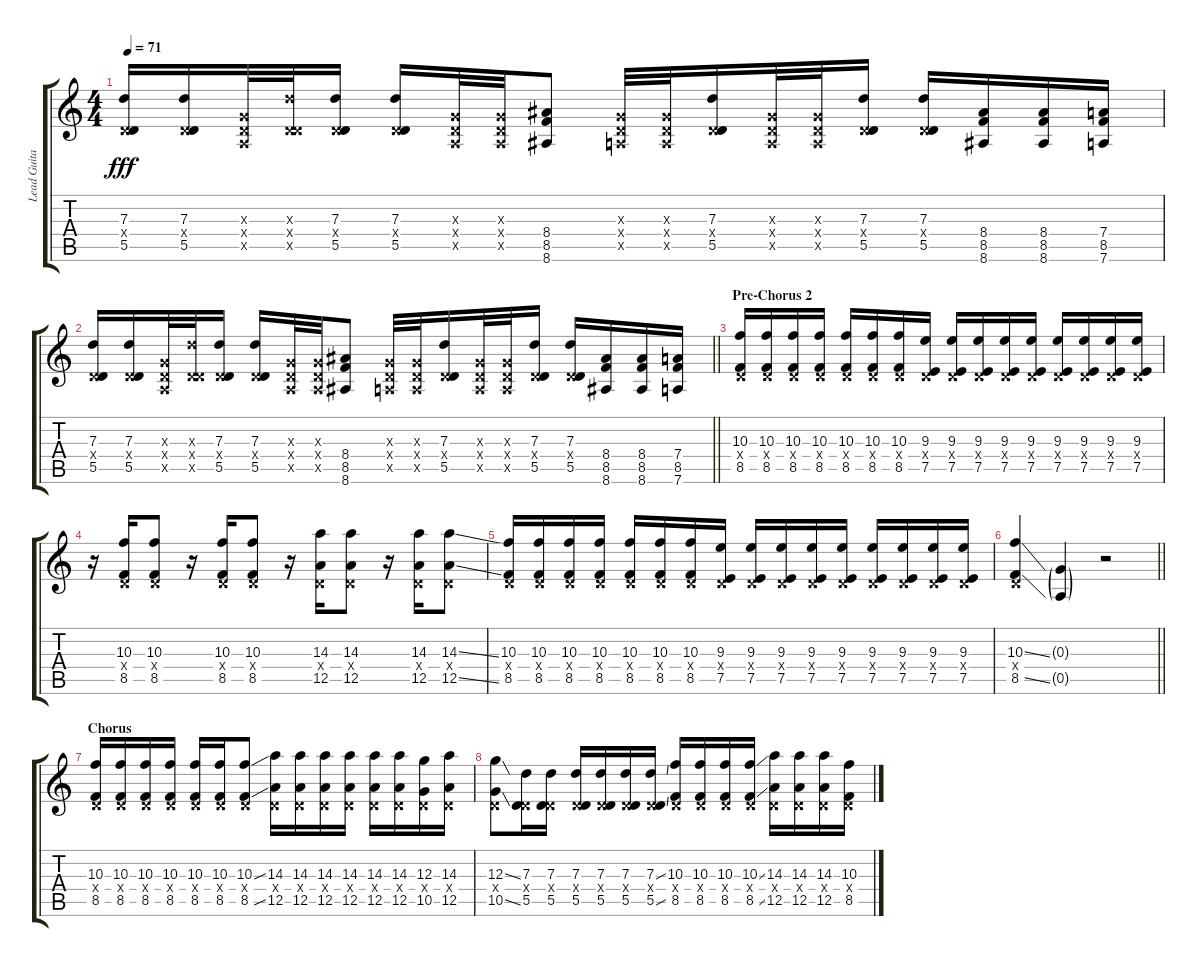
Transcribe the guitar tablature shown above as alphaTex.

\track ("Lead Guitar" "Lead Guita") {instrument distortionguitar}
\staff {score tabs}
\tuning (E4 B3 G3 D3 A2 D2) {hide}
\ts (4 4)
\tempo 71
\clef g2
\ks c
(7.3 0.4{x} 5.5).16{dy fff} (7.3 0.4{x} 5.5).16 (0.3{x} 0.4{x} 0.5{x}).32 (7.3{x} 0.4{x} 5.5{x}).32 (7.3 0.4{x} 5.5).16 (7.3 0.4{x} 5.5).16 (0.3{x} 0.4{x} 0.5{x}).32 (0.3{x} 0.4{x} 0.5{x}).32 (8.4 8.5 8.6).8 (0.3{x} 0.4{x} 0.5{x}).32 (0.3{x} 0.4{x} 0.5{x}).32 (7.3 0.4{x} 5.5).16 (0.3{x} 0.4{x} 0.5{x}).32 (0.3{x} 0.4{x} 0.5{x}).32 (7.3 0.4{x} 5.5).16 (7.3 0.4{x} 5.5).16 (8.4 8.5 8.6).16 (8.4 8.5 8.6).16 (7.4 8.5 7.6).16 |
\barLineRight lightlight
(7.3 0.4{x} 5.5).16 (7.3 0.4{x} 5.5).16 (0.3{x} 0.4{x} 0.5{x}).32 (7.3{x} 0.4{x} 5.5{x}).32 (7.3 0.4{x} 5.5).16 (7.3 0.4{x} 5.5).16 (0.3{x} 0.4{x} 0.5{x}).32 (0.3{x} 0.4{x} 0.5{x}).32 (8.4 8.5 8.6).8 (0.3{x} 0.4{x} 0.5{x}).32 (0.3{x} 0.4{x} 0.5{x}).32 (7.3 0.4{x} 5.5).16 (0.3{x} 0.4{x} 0.5{x}).32 (0.3{x} 0.4{x} 0.5{x}).32 (7.3 0.4{x} 5.5).16 (7.3 0.4{x} 5.5).16 (8.4 8.5 8.6).16 (8.4 8.5 8.6).16 (7.4 8.5 7.6).16 |
\section ("" "Pre-Chorus 2")
(10.3 0.4{x} 8.5).16 (10.3 0.4{x} 8.5).16 (10.3 0.4{x} 8.5).16 (10.3 0.4{x} 8.5).16 (10.3 0.4{x} 8.5).16 (10.3 0.4{x} 8.5).16 (10.3 0.4{x} 8.5).16 (9.3 0.4{x} 7.5).16 (9.3 0.4{x} 7.5).16 (9.3 0.4{x} 7.5).16 (9.3 0.4{x} 7.5).16 (9.3 0.4{x} 7.5).16 (9.3 0.4{x} 7.5).16 (9.3 0.4{x} 7.5).16 (9.3 0.4{x} 7.5).16 (9.3 0.4{x} 7.5).16 |
r.16 (10.3 0.4{x} 8.5).16 (10.3 0.4{x} 8.5).8 r.16 (10.3 0.4{x} 8.5).16 (10.3 0.4{x} 8.5).8 r.16 (14.3 0.4{x} 12.5).16 (14.3 0.4{x} 12.5).8 r.16 (14.3 0.4{x} 12.5).16 (14.3{ss} 0.4{x} 12.5{ss}).8 |
(10.3 0.4{x} 8.5).16 (10.3 0.4{x} 8.5).16 (10.3 0.4{x} 8.5).16 (10.3 0.4{x} 8.5).16 (10.3 0.4{x} 8.5).16 (10.3 0.4{x} 8.5).16 (10.3 0.4{x} 8.5).16 (9.3 0.4{x} 7.5).16 (9.3 0.4{x} 7.5).16 (9.3 0.4{x} 7.5).16 (9.3 0.4{x} 7.5).16 (9.3 0.4{x} 7.5).16 (9.3 0.4{x} 7.5).16 (9.3 0.4{x} 7.5).16 (9.3 0.4{x} 7.5).16 (9.3 0.4{x} 7.5).16 |
\barLineRight lightlight
(10.3{ss} 0.4{x} 8.5{ss}).4 (0.3{g} 0.5{g}).4 r.2 |
\section ("" "Chorus")
(10.3 0.4{x} 8.5).16 (10.3 0.4{x} 8.5).16 (10.3 0.4{x} 8.5).16 (10.3 0.4{x} 8.5).16 (10.3 0.4{x} 8.5).16 (10.3 0.4{x} 8.5).16 (10.3{ss} 0.4{x} 8.5{ss}).8 (14.3 0.4{x} 12.5).16 (14.3 0.4{x} 12.5).16 (14.3 0.4{x} 12.5).16 (14.3 0.4{x} 12.5).16 (14.3 0.4{x} 12.5).16 (14.3 0.4{x} 12.5).16 (12.3 0.4{x} 10.5).16 (14.3 0.4{x} 12.5).16 |
(12.3{ss} 0.4{x} 10.5{ss}).8 (7.3 0.4{x} 5.5).16 (7.3 0.4{x} 5.5).16 (7.3 0.4{x} 5.5).16 (7.3 0.4{x} 5.5).16 (7.3 0.4{x} 5.5).16 (7.3{ss} 0.4{x} 5.5{ss}).16 (10.3 0.4{x} 8.5).16 (10.3 0.4{x} 8.5).16 (10.3 0.4{x} 8.5).16 (10.3{ss} 0.4{x} 8.5{ss}).16 (14.3 0.4{x} 12.5).16 (14.3 0.4{x} 12.5).16 (14.3 0.4{x} 12.5).16 (10.3 0.4{x} 8.5).16
